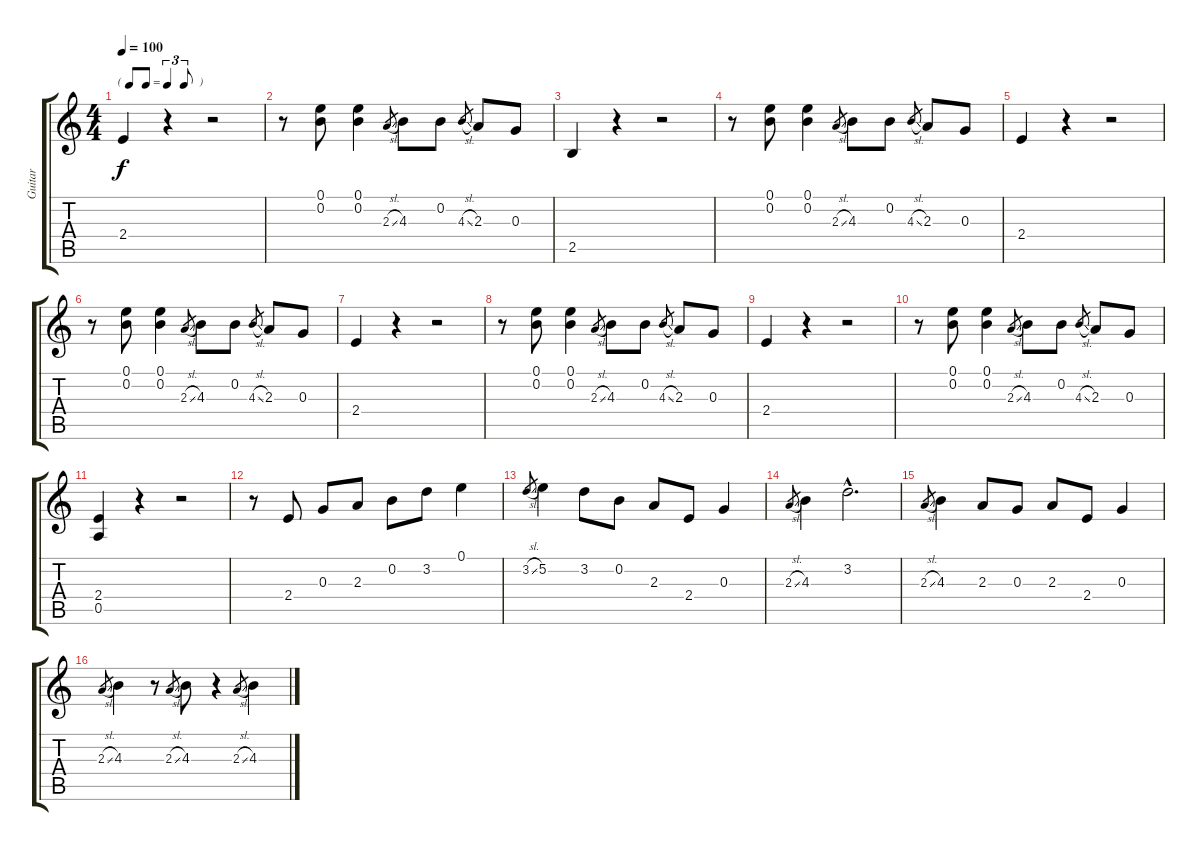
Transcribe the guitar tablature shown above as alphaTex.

\track ("Guitar" "Guitar") {instrument acousticguitarsteel}
\staff {score tabs}
\tuning (E4 B3 G3 D3 A2 E2) {hide}
\ts (4 4)
\tf triplet8th
\tempo 100
\clef g2
\ks c
2.4.4{dy f} r.4 r.2 |
r.8 (0.1 0.2).8 (0.1 0.2).4 2.3{sl}.8{gr} 4.3.8 0.2.8 4.3{sl}.8{gr} 2.3.8 0.3.8 |
2.5.4 r.4 r.2 |
r.8 (0.1 0.2).8 (0.1 0.2).4 2.3{sl}.8{gr} 4.3.8 0.2.8 4.3{sl}.8{gr} 2.3.8 0.3.8 |
2.4.4 r.4 r.2 |
r.8 (0.1 0.2).8 (0.1 0.2).4 2.3{sl}.8{gr} 4.3.8 0.2.8 4.3{sl}.8{gr} 2.3.8 0.3.8 |
2.4.4 r.4 r.2 |
r.8 (0.1 0.2).8 (0.1 0.2).4 2.3{sl}.8{gr} 4.3.8 0.2.8 4.3{sl}.8{gr} 2.3.8 0.3.8 |
2.4.4 r.4 r.2 |
r.8 (0.1 0.2).8 (0.1 0.2).4 2.3{sl}.8{gr} 4.3.8 0.2.8 4.3{sl}.8{gr} 2.3.8 0.3.8 |
(2.4 0.5).4 r.4 r.2 |
r.8 2.4.8 0.3.8 2.3.8 0.2.8 3.2.8 0.1.4 |
3.2{sl}.8{gr} 5.2.4 3.2.8 0.2.8 2.3.8 2.4.8 0.3.4 |
2.3{sl}.8{gr} 4.3.4 3.2{hac}.2{d} |
2.3{sl}.8{gr} 4.3.4 2.3.8 0.3.8 2.3.8 2.4.8 0.3.4 |
2.3{sl}.8{gr} 4.3.4 r.8 2.3{sl}.8{gr} 4.3.8 r.4 2.3{sl}.8{gr} 4.3.4
